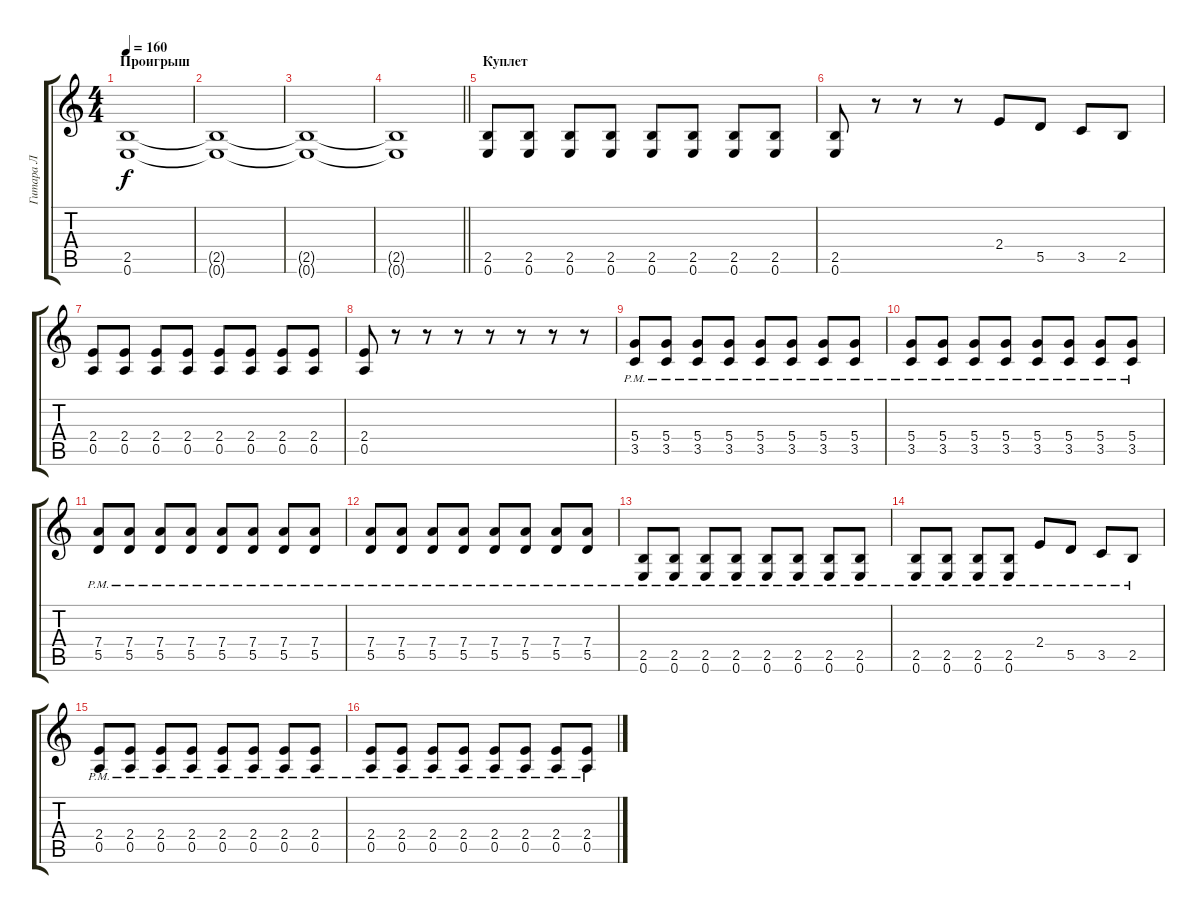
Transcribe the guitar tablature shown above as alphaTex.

\track ("Гитара Л" "Гитара Л") {instrument distortionguitar}
\staff {score tabs}
\tuning (E4 B3 G3 D3 A2 E2) {hide}
\ts (4 4)
\section ("" "Проигрыш")
\tempo 160
\clef g2
\ks c
(2.5 0.6).1{dy f} |
(2.5{t} 0.6{t}).1 |
(2.5{t} 0.6{t}).1 |
\barLineRight lightlight
(2.5{t} 0.6{t}).1 |
\section ("" "Куплет")
(2.5 0.6).8 (2.5 0.6).8 (2.5 0.6).8 (2.5 0.6).8 (2.5 0.6).8 (2.5 0.6).8 (2.5 0.6).8 (2.5 0.6).8 |
(2.5 0.6).8 r.8 r.8 r.8 2.4.8 5.5.8 3.5.8 2.5.8 |
(2.4 0.5).8 (2.4 0.5).8 (2.4 0.5).8 (2.4 0.5).8 (2.4 0.5).8 (2.4 0.5).8 (2.4 0.5).8 (2.4 0.5).8 |
(2.4 0.5).8 r.8 r.8 r.8 r.8 r.8 r.8 r.8 |
(5.4{pm} 3.5{pm}).8 (5.4{pm} 3.5{pm}).8 (5.4{pm} 3.5{pm}).8 (5.4{pm} 3.5{pm}).8 (5.4{pm} 3.5{pm}).8 (5.4{pm} 3.5{pm}).8 (5.4{pm} 3.5{pm}).8 (5.4{pm} 3.5{pm}).8 |
(5.4{pm} 3.5{pm}).8 (5.4{pm} 3.5{pm}).8 (5.4{pm} 3.5{pm}).8 (5.4{pm} 3.5{pm}).8 (5.4{pm} 3.5{pm}).8 (5.4{pm} 3.5{pm}).8 (5.4{pm} 3.5{pm}).8 (5.4{pm} 3.5{pm}).8 |
(7.4{pm} 5.5{pm}).8 (7.4{pm} 5.5{pm}).8 (7.4{pm} 5.5{pm}).8 (7.4{pm} 5.5{pm}).8 (7.4{pm} 5.5{pm}).8 (7.4{pm} 5.5{pm}).8 (7.4{pm} 5.5{pm}).8 (7.4{pm} 5.5{pm}).8 |
(7.4{pm} 5.5{pm}).8 (7.4{pm} 5.5{pm}).8 (7.4{pm} 5.5{pm}).8 (7.4{pm} 5.5{pm}).8 (7.4{pm} 5.5{pm}).8 (7.4{pm} 5.5{pm}).8 (7.4{pm} 5.5{pm}).8 (7.4{pm} 5.5{pm}).8 |
(2.5{pm} 0.6{pm}).8 (2.5{pm} 0.6{pm}).8 (2.5{pm} 0.6{pm}).8 (2.5{pm} 0.6{pm}).8 (2.5{pm} 0.6{pm}).8 (2.5{pm} 0.6{pm}).8 (2.5{pm} 0.6{pm}).8 (2.5{pm} 0.6{pm}).8 |
(2.5{pm} 0.6{pm}).8 (2.5{pm} 0.6{pm}).8 (2.5{pm} 0.6{pm}).8 (2.5{pm} 0.6{pm}).8 2.4{pm}.8 5.5{pm}.8 3.5{pm}.8 2.5{pm}.8 |
(2.4{pm} 0.5{pm}).8 (2.4{pm} 0.5{pm}).8 (2.4{pm} 0.5{pm}).8 (2.4{pm} 0.5{pm}).8 (2.4{pm} 0.5{pm}).8 (2.4{pm} 0.5{pm}).8 (2.4{pm} 0.5{pm}).8 (2.4{pm} 0.5{pm}).8 |
(2.4{pm} 0.5{pm}).8 (2.4{pm} 0.5{pm}).8 (2.4{pm} 0.5{pm}).8 (2.4{pm} 0.5{pm}).8 (2.4{pm} 0.5{pm}).8 (2.4{pm} 0.5{pm}).8 (2.4{pm} 0.5{pm}).8 (2.4{pm} 0.5{pm}).8
